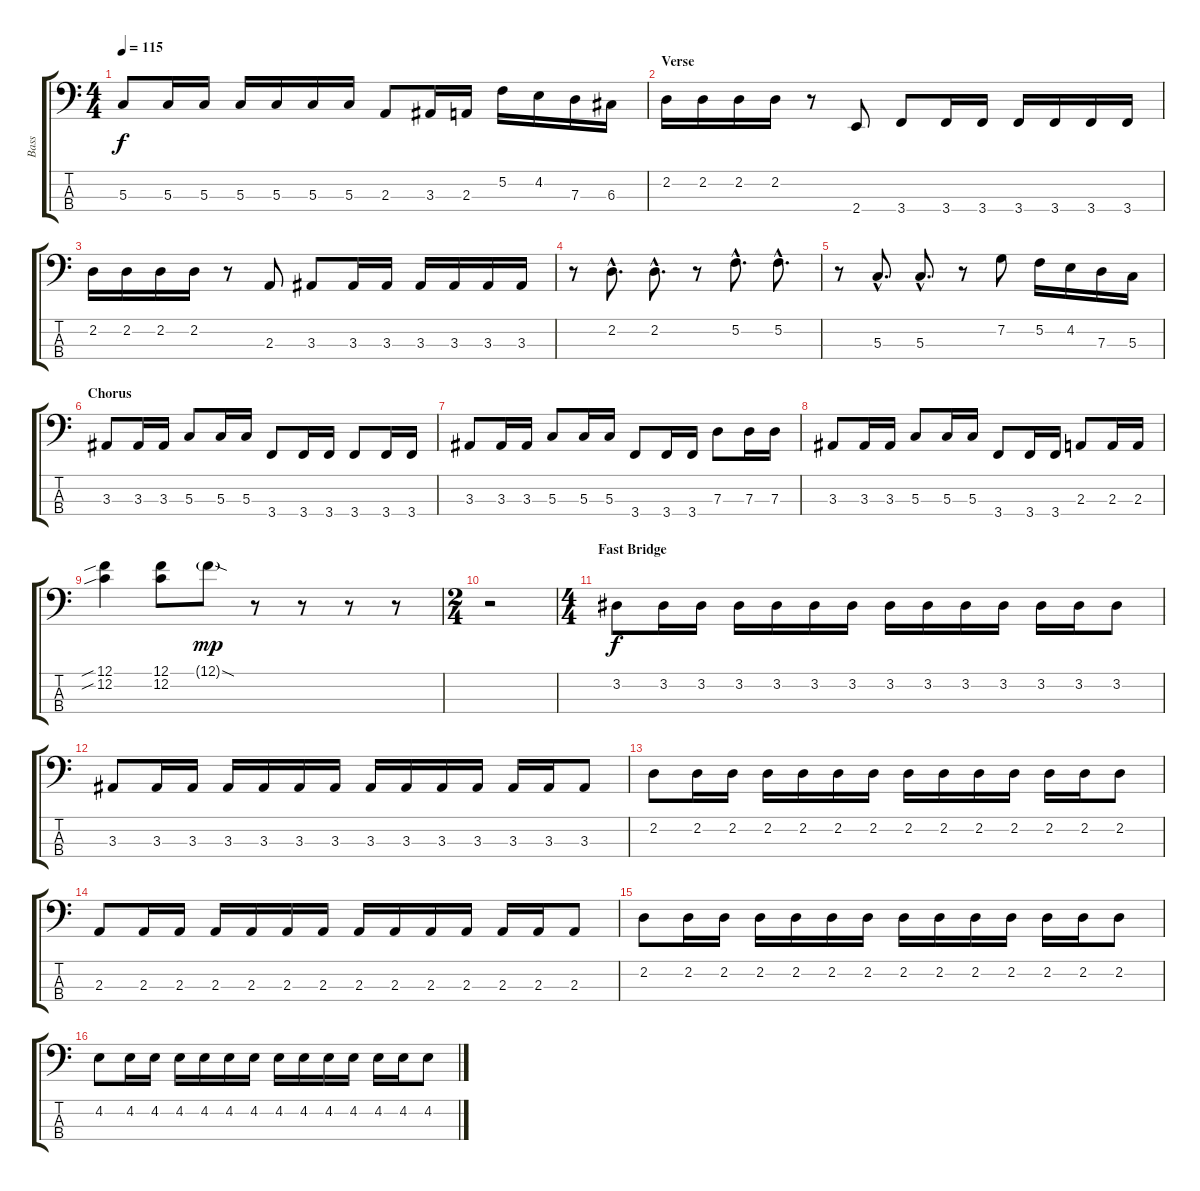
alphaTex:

\track ("Bass" "Bass") {instrument electricbassfinger}
\staff {score tabs}
\tuning (F2 C2 G1 D1) {hide}
\ts (4 4)
\tempo 115
\clef f4
\ks c
5.3.8{dy f} 5.3.16 5.3.16 5.3.16 5.3.16 5.3.16 5.3.16 2.3.8 3.3.16 2.3.16 5.2.16 4.2.16 7.3.16 6.3.16 |
\section ("" "Verse")
2.2.16 2.2.16 2.2.16 2.2.16 r.8 2.4.8 3.4.8 3.4.16 3.4.16 3.4.16 3.4.16 3.4.16 3.4.16 |
2.2.16 2.2.16 2.2.16 2.2.16 r.8 2.3.8 3.3.8 3.3.16 3.3.16 3.3.16 3.3.16 3.3.16 3.3.16 |
r.8 2.2{hac}.8{d} 2.2{hac}.8{d} r.8 5.2{hac}.8{d} 5.2{hac}.8{d} |
r.8 5.3{hac}.8{d} 5.3{hac}.8{d} r.8 7.2.8 5.2.16 4.2.16 7.3.16 5.3.16 |
\section ("" "Chorus")
3.3.8 3.3.16 3.3.16 5.3.8 5.3.16 5.3.16 3.4.8 3.4.16 3.4.16 3.4.8 3.4.16 3.4.16 |
3.3.8 3.3.16 3.3.16 5.3.8 5.3.16 5.3.16 3.4.8 3.4.16 3.4.16 7.3.8 7.3.16 7.3.16 |
3.3.8 3.3.16 3.3.16 5.3.8 5.3.16 5.3.16 3.4.8 3.4.16 3.4.16 2.3.8 2.3.16 2.3.16 |
(12.1{sib} 12.2{sib}).4 (12.1 12.2).8 12.1{sod g}.8{dy mp} r.8 r.8 r.8 r.8 |
\ts (2 4)
r.2 |
\ts (4 4)
\section ("" "Fast Bridge")
3.2.8{dy f} 3.2.16 3.2.16 3.2.16 3.2.16 3.2.16 3.2.16 3.2.16 3.2.16 3.2.16 3.2.16 3.2.16 3.2.16 3.2.8 |
3.3.8 3.3.16 3.3.16 3.3.16 3.3.16 3.3.16 3.3.16 3.3.16 3.3.16 3.3.16 3.3.16 3.3.16 3.3.16 3.3.8 |
2.2.8 2.2.16 2.2.16 2.2.16 2.2.16 2.2.16 2.2.16 2.2.16 2.2.16 2.2.16 2.2.16 2.2.16 2.2.16 2.2.8 |
2.3.8 2.3.16 2.3.16 2.3.16 2.3.16 2.3.16 2.3.16 2.3.16 2.3.16 2.3.16 2.3.16 2.3.16 2.3.16 2.3.8 |
2.2.8 2.2.16 2.2.16 2.2.16 2.2.16 2.2.16 2.2.16 2.2.16 2.2.16 2.2.16 2.2.16 2.2.16 2.2.16 2.2.8 |
4.2.8 4.2.16 4.2.16 4.2.16 4.2.16 4.2.16 4.2.16 4.2.16 4.2.16 4.2.16 4.2.16 4.2.16 4.2.16 4.2.8
